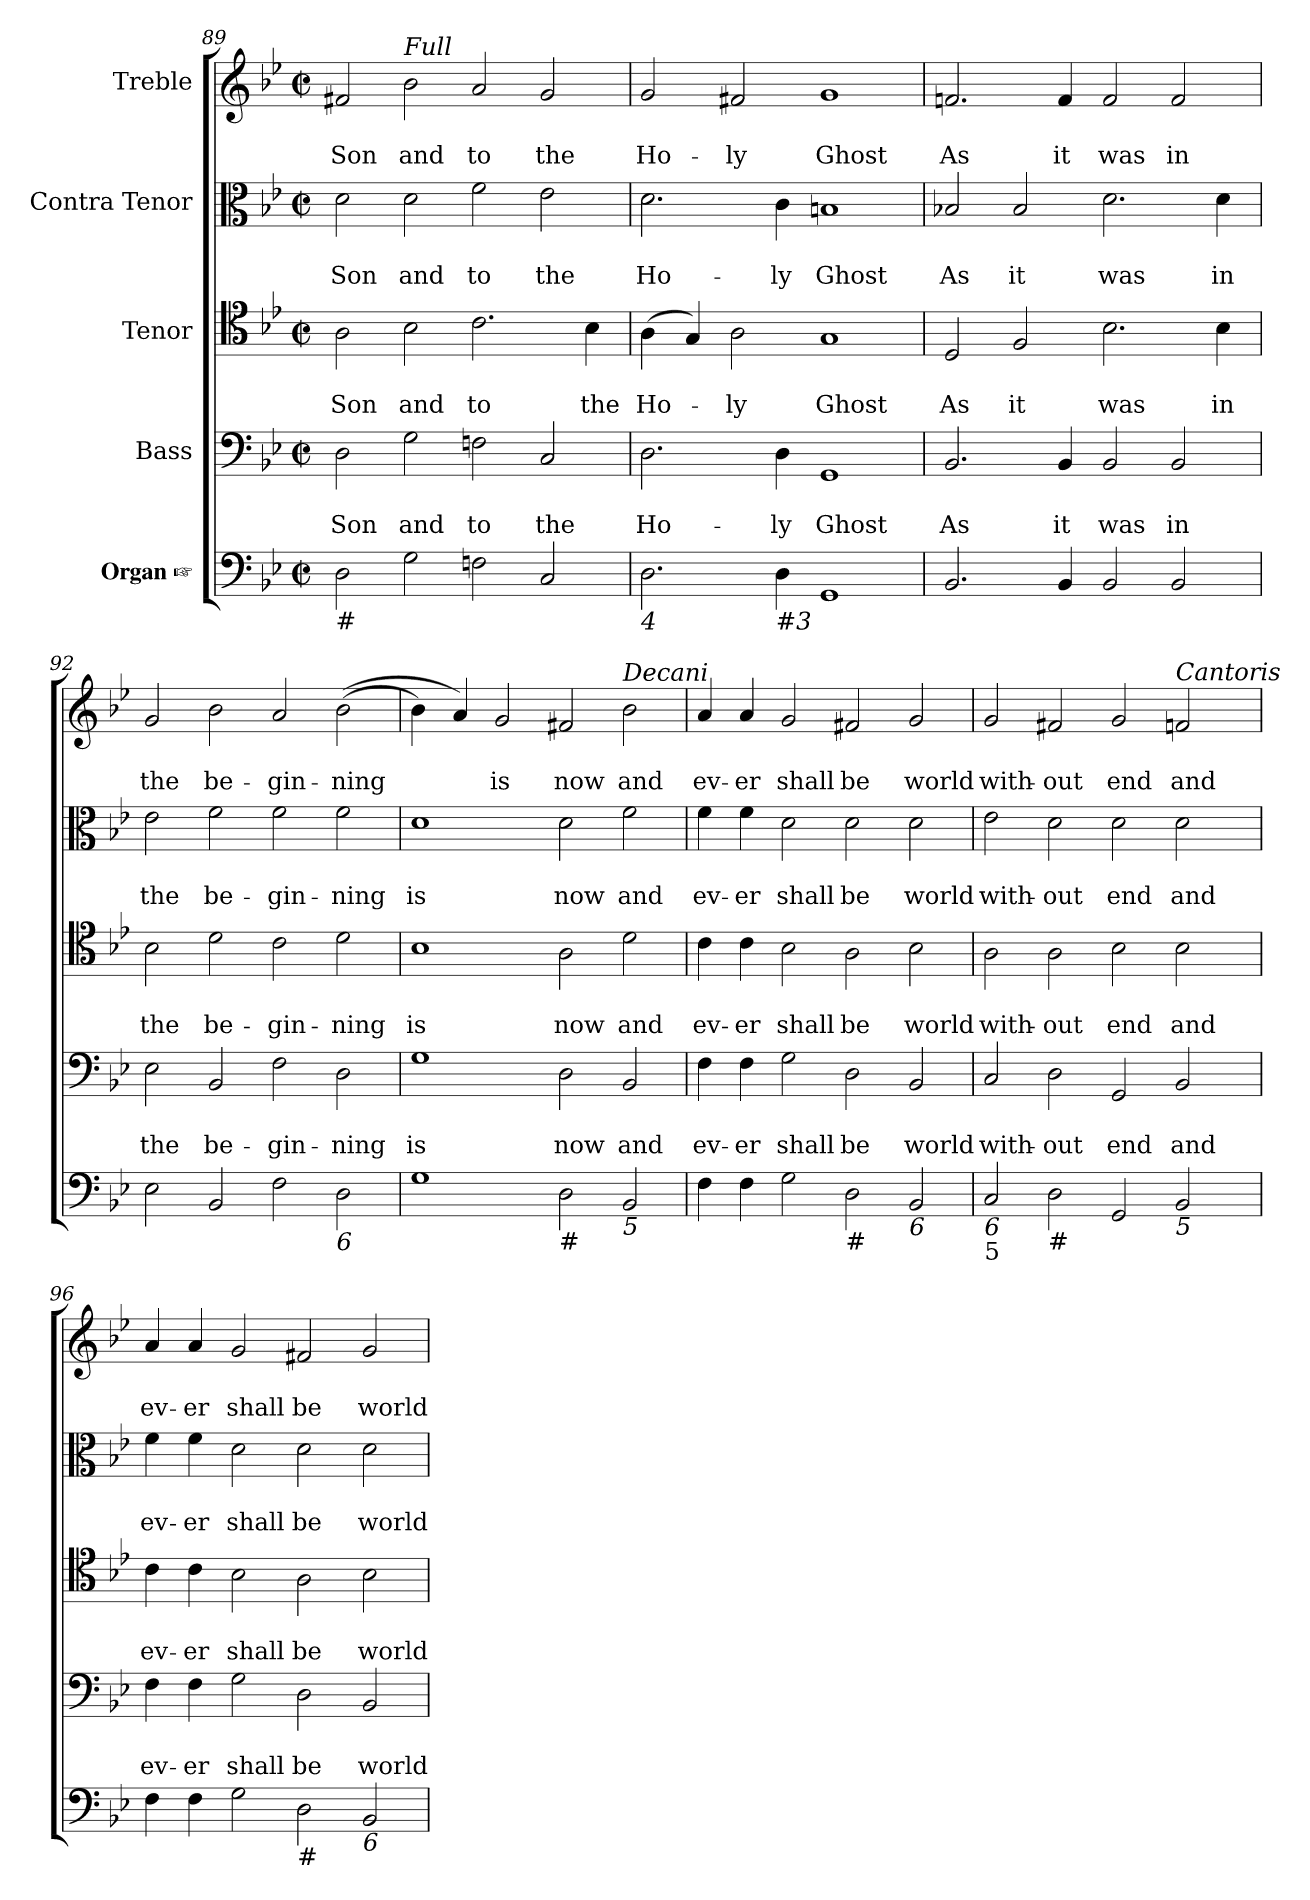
**kern	**kern	**text	**text	**kern	**text	**text	**kern	**text	**text	**kern	**text	**text
*part5	*part4	*part4	*part4	*part3	*part3	*part3	*part2	*part2	*part2	*part1	*part1	*part1
*staff5	*staff4	*staff4	*staff4	*staff3	*staff3	*staff3	*staff2	*staff2	*staff2	*staff1	*staff1	*staff1
*I"Organ     ☞	*I"Bass	*	*	*I"Tenor	*	*	*I"Contra Tenor	*	*	*I"Treble	*	*
*clefF4	*clefF4	*	*	*clefC4	*	*	*clefC3	*	*	*clefG2	*	*
*k[b-e-]	*k[b-e-]	*	*	*k[b-e-]	*	*	*k[b-e-]	*	*	*k[b-e-]	*	*
*g:	*g:	*	*	*g:	*	*	*g:	*	*	*g:	*	*
*M2/2	*M2/2	*	*	*M2/2	*	*	*M2/2	*	*	*M2/2	*	*
*met(c|)	*met(c|)	*	*	*met(c|)	*	*	*met(c|)	*	*	*met(c|)	*	*
=89	=89	=89	=89	=89	=89	=89	=89	=89	=89	=89	=89	=89
!LO:TX:b:i:t=#	!	!	!	!	!	!	!	!	!	!	!	!
!	!	!	!LO:LY:b	!	!	!LO:LY:b	!	!	!LO:LY:b	!	!	!LO:LY:b
2D\	2D\	.	Son	2A\	.	Son	2d\	.	Son	2f#X/	.	Son
!	!	!	!	!	!	!	!	!	!	!LO:TX:a:i:t=Full	!	!
!	!	!	!LO:LY:b	!	!	!LO:LY:b	!	!	!LO:LY:b	!	!	!LO:LY:b
2G\	2G\	.	and	2B-\	.	and	2d\	.	and	2b-\	.	and
!	!	!	!LO:LY:b	!	!	!LO:LY:b	!	!	!LO:LY:b	!	!	!LO:LY:b
2Fn\	2Fn\	.	to	2.c\	.	to	2f\	.	to	2a/	.	to
!	!	!	!LO:LY:b	!	!	!	!	!	!LO:LY:b	!	!	!LO:LY:b
2C/	2C/	.	the	.	.	.	2e-\	.	the	2g/	.	the
!	!	!	!	!	!	!LO:LY:b	!	!	!	!	!	!
.	.	.	.	4B-\	.	the	.	.	.	.	.	.
=90	=90	=90	=90	=90	=90	=90	=90	=90	=90	=90	=90	=90
!LO:TX:b:i:t=4	!	!	!	!	!	!	!	!	!	!	!	!
!	!	!	!LO:LY:b	!	!	!LO:LY:b	!	!	!LO:LY:b	!	!	!LO:LY:b
2.D\	2.D\	.	Ho-	(>4A\	.	Ho-	2.d\	.	Ho-	2g/	.	Ho-
.	.	.	.	4G/)	.	.	.	.	.	.	.	.
!	!	!	!	!	!	!LO:LY:b	!	!	!	!	!	!LO:LY:b
.	.	.	.	2A\	.	-ly	.	.	.	2f#X/	.	-ly
!LO:TX:b:i:t=#3	!	!	!	!	!	!	!	!	!	!	!	!
!	!	!	!LO:LY:b	!	!	!	!	!	!LO:LY:b	!	!	!
4D\	4D\	.	-ly	.	.	.	4c\	.	-ly	.	.	.
!	!	!	!LO:LY:b	!	!	!LO:LY:b	!	!	!LO:LY:b	!	!	!LO:LY:b
1GG	1GG	.	Ghost	1G	.	Ghost	1Bn	.	Ghost	1g	.	Ghost
!!LO:PB:g=z
=91	=91	=91	=91	=91	=91	=91	=91	=91	=91	=91	=91	=91
!	!	!	!LO:LY:b	!	!	!LO:LY:b	!	!	!LO:LY:b	!	!	!LO:LY:b
2.BB-/	2.BB-/	.	As	2D/	.	As	2B-X/	.	As	2.fn/	.	As
!	!	!	!	!	!	!LO:LY:b	!	!	!LO:LY:b	!	!	!
.	.	.	.	2F/	.	it	2B-/	.	it	.	.	.
!	!	!	!LO:LY:b	!	!	!	!	!	!	!	!	!LO:LY:b
4BB-/	4BB-/	.	it	.	.	.	.	.	.	4f/	.	it
!	!	!	!LO:LY:b	!	!	!LO:LY:b	!	!	!LO:LY:b	!	!	!LO:LY:b
2BB-/	2BB-/	.	was	2.B-\	.	was	2.d\	.	was	2f/	.	was
!	!	!	!LO:LY:b	!	!	!	!	!	!	!	!	!LO:LY:b
2BB-/	2BB-/	.	in	.	.	.	.	.	.	2f/	.	in
!	!	!	!	!	!	!LO:LY:b	!	!	!LO:LY:b	!	!	!
.	.	.	.	4B-\	.	in	4d\	.	in	.	.	.
=92	=92	=92	=92	=92	=92	=92	=92	=92	=92	=92	=92	=92
!	!	!	!LO:LY:b	!	!	!LO:LY:b	!	!	!LO:LY:b	!	!	!LO:LY:b
2E-\	2E-\	.	the	2B-\	.	the	2e-\	.	the	2g/	.	the
!	!	!	!LO:LY:b	!	!	!LO:LY:b	!	!	!LO:LY:b	!	!	!LO:LY:b
2BB-/	2BB-/	.	be-	2d\	.	be-	2f\	.	be-	2b-\	.	be-
!	!	!	!LO:LY:b	!	!	!LO:LY:b	!	!	!LO:LY:b	!	!	!LO:LY:b
2F\	2F\	.	-gin-	2c\	.	-gin-	2f\	.	-gin-	2a/	.	-gin-
!LO:TX:b:i:t=6	!	!	!	!	!	!	!	!	!	!	!	!
!	!	!	!LO:LY:b	!	!	!LO:LY:b	!	!	!LO:LY:b	!	!	!LO:LY:b
2D\	2D\	.	-ning	2d\	.	-ning	2f\	.	-ning	(>(>2b-\	.	-ning
=93	=93	=93	=93	=93	=93	=93	=93	=93	=93	=93	=93	=93
!	!	!	!LO:LY:b	!	!	!LO:LY:b	!	!	!LO:LY:b	!	!	!
1G	1G	.	is	1B-	.	is	1d	.	is	4b-\)	.	.
.	.	.	.	.	.	.	.	.	.	4a/)	.	.
!	!	!	!	!	!	!	!	!	!	!	!	!LO:LY:b
.	.	.	.	.	.	.	.	.	.	2g/	.	is
!LO:TX:b:i:t=#	!	!	!	!	!	!	!	!	!	!	!	!
!	!	!	!LO:LY:b	!	!	!LO:LY:b	!	!	!LO:LY:b	!	!	!LO:LY:b
2D\	2D\	.	now	2A\	.	now	2d\	.	now	2f#X/	.	now
!	!	!	!	!	!	!	!	!	!	!LO:TX:a:i:t=Decani	!	!
!LO:TX:b:i:t=5	!	!	!	!	!	!	!	!	!	!	!	!
!	!	!	!LO:LY:b	!	!	!LO:LY:b	!	!	!LO:LY:b	!	!	!LO:LY:b
2BB-/	2BB-/	.	and	2d\	.	and	2f\	.	and	2b-\	.	and
=94	=94	=94	=94	=94	=94	=94	=94	=94	=94	=94	=94	=94
!	!	!	!LO:LY:b	!	!	!LO:LY:b	!	!	!LO:LY:b	!	!	!LO:LY:b
4F\	4F\	.	ev-	4c\	.	ev-	4f\	.	ev-	4a/	.	ev-
!	!	!	!LO:LY:b	!	!	!LO:LY:b	!	!	!LO:LY:b	!	!	!LO:LY:b
4F\	4F\	.	-er	4c\	.	-er	4f\	.	-er	4a/	.	-er
!	!	!	!LO:LY:b	!	!	!LO:LY:b	!	!	!LO:LY:b	!	!	!LO:LY:b
2G\	2G\	.	shall	2B-\	.	shall	2d\	.	shall	2g/	.	shall
!LO:TX:b:i:t=#	!	!	!	!	!	!	!	!	!	!	!	!
!	!	!	!LO:LY:b	!	!	!LO:LY:b	!	!	!LO:LY:b	!	!	!LO:LY:b
2D\	2D\	.	be	2A\	.	be	2d\	.	be	2f#X/	.	be
!LO:TX:b:i:t=6	!	!	!	!	!	!	!	!	!	!	!	!
!	!	!	!LO:LY:b	!	!	!LO:LY:b	!	!	!LO:LY:b	!	!	!LO:LY:b
2BB-/	2BB-/	.	world	2B-\	.	world	2d\	.	world	2g/	.	world
!!LO:LB:g=z
=95	=95	=95	=95	=95	=95	=95	=95	=95	=95	=95	=95	=95
!LO:TX:b:i:t=6	!	!	!	!	!	!	!	!	!	!	!	!
!LO:TX:b:t=5	!	!	!	!	!	!	!	!	!	!	!	!
!	!	!	!LO:LY:b	!	!	!LO:LY:b	!	!	!LO:LY:b	!	!	!LO:LY:b
2C/	2C/	.	with-	2A\	.	with-	2e-\	.	with-	2g/	.	with-
!LO:TX:b:i:t=#	!	!	!	!	!	!	!	!	!	!	!	!
!	!	!	!LO:LY:b	!	!	!LO:LY:b	!	!	!LO:LY:b	!	!	!LO:LY:b
2D\	2D\	.	-out	2A\	.	-out	2d\	.	-out	2f#X/	.	-out
!	!	!	!LO:LY:b	!	!	!LO:LY:b	!	!	!LO:LY:b	!	!	!LO:LY:b
2GG/	2GG/	.	end	2B-\	.	end	2d\	.	end	2g/	.	end
!	!	!	!	!	!	!	!	!	!	!LO:TX:a:i:t=Cantoris	!	!
!LO:TX:b:i:t=5	!	!	!	!	!	!	!	!	!	!	!	!
!	!	!	!LO:LY:b	!	!	!LO:LY:b	!	!	!LO:LY:b	!	!	!LO:LY:b
2BB-/	2BB-/	.	and	2B-\	.	and	2d\	.	and	2fn/	.	and
=96	=96	=96	=96	=96	=96	=96	=96	=96	=96	=96	=96	=96
!	!	!	!LO:LY:b	!	!	!LO:LY:b	!	!	!LO:LY:b	!	!	!LO:LY:b
4F\	4F\	.	ev-	4c\	.	ev-	4f\	.	ev-	4a/	.	ev-
!	!	!	!LO:LY:b	!	!	!LO:LY:b	!	!	!LO:LY:b	!	!	!LO:LY:b
4F\	4F\	.	-er	4c\	.	-er	4f\	.	-er	4a/	.	-er
!	!	!	!LO:LY:b	!	!	!LO:LY:b	!	!	!LO:LY:b	!	!	!LO:LY:b
2G\	2G\	.	shall	2B-\	.	shall	2d\	.	shall	2g/	.	shall
!LO:TX:b:i:t=#	!	!	!	!	!	!	!	!	!	!	!	!
!	!	!	!LO:LY:b	!	!	!LO:LY:b	!	!	!LO:LY:b	!	!	!LO:LY:b
2D\	2D\	.	be	2A\	.	be	2d\	.	be	2f#X/	.	be
!LO:TX:b:i:t=6	!	!	!	!	!	!	!	!	!	!	!	!
!	!	!	!LO:LY:b	!	!	!LO:LY:b	!	!	!LO:LY:b	!	!	!LO:LY:b
2BB-/	2BB-/	.	world	2B-\	.	world	2d\	.	world	2g/	.	world
=	=	=	=	=	=	=	=	=	=	=	=	=
*-	*-	*-	*-	*-	*-	*-	*-	*-	*-	*-	*-	*-
